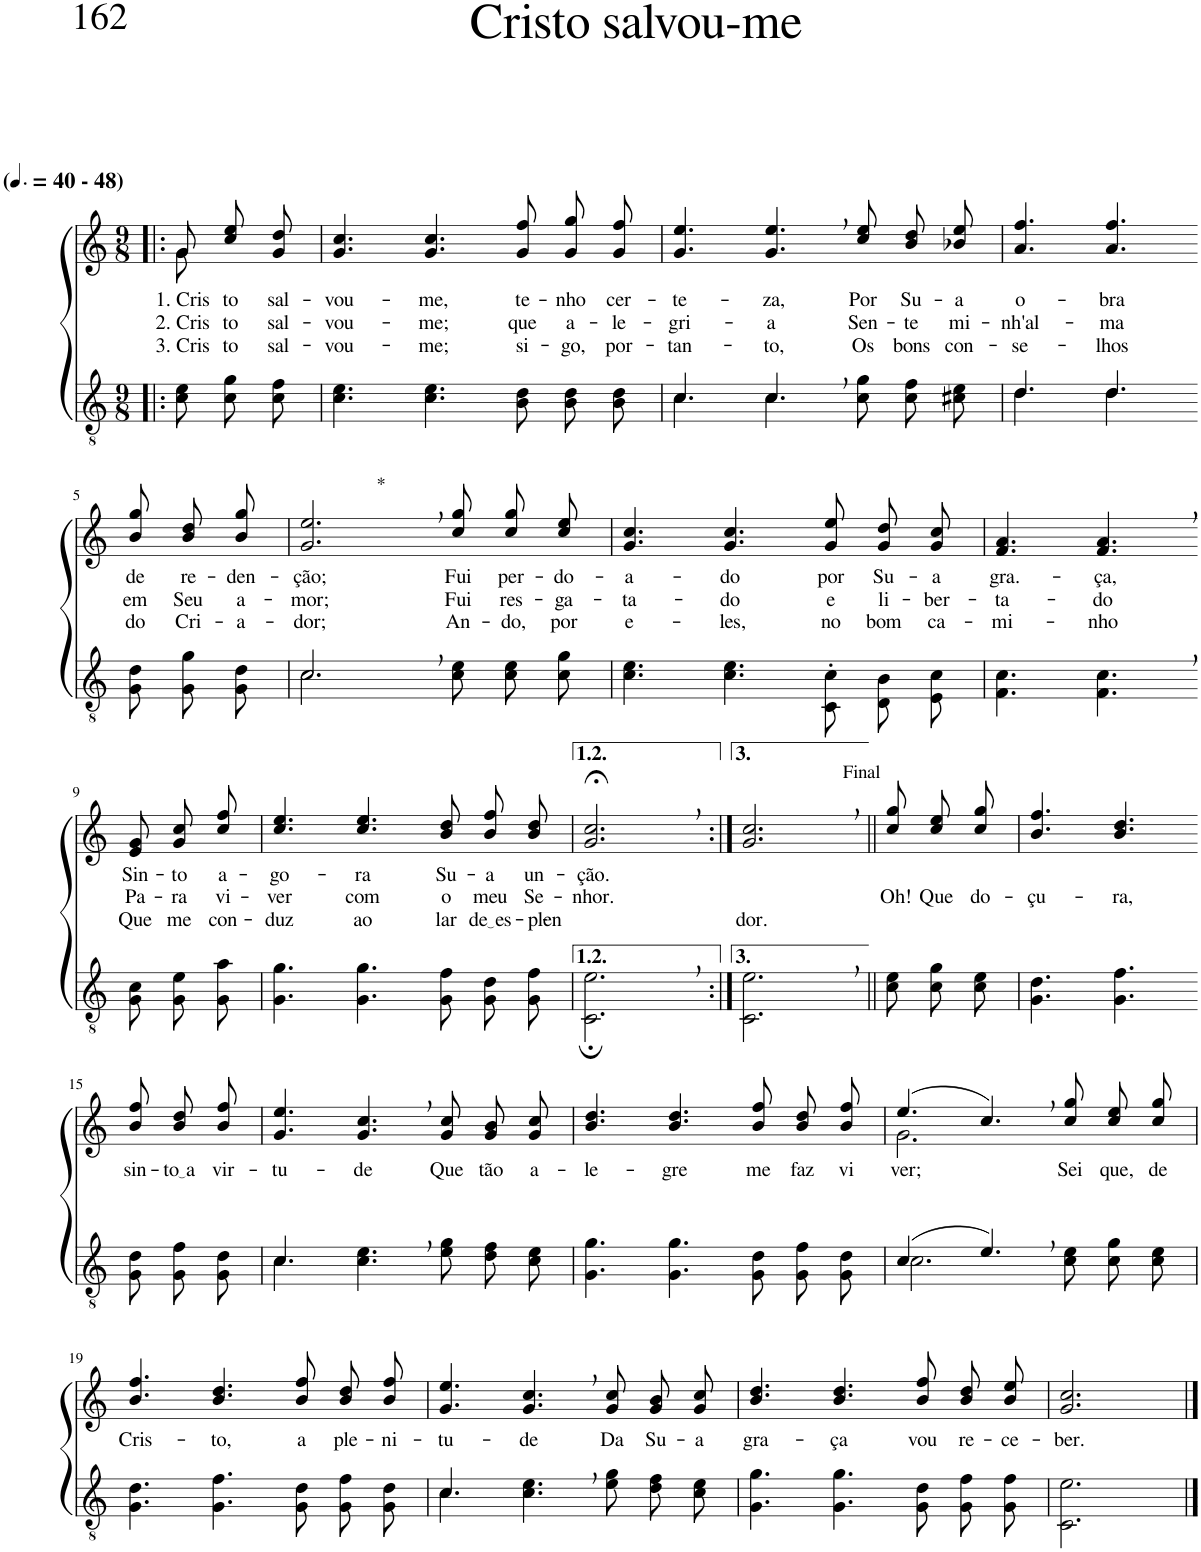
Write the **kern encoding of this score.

**kern	**kern	**text	**text	**text
*part2	*part1	*part1	*part1	*part1
*staff2	*staff1	*staff1	*staff1	*staff1
*I"Parte III e IV	*I"Parte I e II	*	*	*
*clefGv2	*clefG2	*	*	*
*Trd3c5	*Trd3c5	*	*	*
*k[]	*k[]	*	*	*
*M9/8	*M9/8	*	*	*
*MM60	*MM60	*	*	*
=1!|:	=1!|:	=1!|:	=1!|:	=1!|:
*	*^	*	*	*
!	!LO:TX:a:B:t=(	!	!	!	!
!	!LO:TX:a:B:t=- 48)	!	!	!	!
!	!	!	!LO:LY:b	!LO:LY:b	!LO:LY:b
8c\ 8e\L	8g\L	8g\	1. Cris-	2. Cris-	3. Cris-
!	!	!	!LO:LY:b	!LO:LY:b	!LO:LY:b
8c\ 8g\	8cc\ 8ee\	4ryy	-to	-to	-to
!	!	!	!LO:LY:b	!LO:LY:b	!LO:LY:b
8c\ 8f\J	8g\ 8dd\J	.	sal-	sal-	sal-
*	*v	*v	*	*	*
=2	=2	=2	=2	=2
!	!	!LO:LY:b	!LO:LY:b	!LO:LY:b
4.c\ 4.e\	4.g/ 4.cc/	-vou-	-vou-	-vou-
!	!	!LO:LY:b	!LO:LY:b	!LO:LY:b
4.c\ 4.e\	4.g/ 4.cc/	-me,	-me;	-me;
!	!	!LO:LY:b	!LO:LY:b	!LO:LY:b
8B\ 8d\L	8g\ 8ff\L	te-	que	si-
!	!	!LO:LY:b	!LO:LY:b	!LO:LY:b
8B\ 8d\	8g\ 8gg\	-nho	a-	-go,
!	!	!LO:LY:b	!LO:LY:b	!LO:LY:b
8B\ 8d\J	8g\ 8ff\J	cer-	-le-	por-
=3	=3	=3	=3	=3
*^	*	*	*	*
!	!	!	!LO:LY:b	!LO:LY:b	!LO:LY:b
4.c\	4.c/	4.g/ 4.ee/	-te-	-gri-	-tan-
!	!	!	!LO:LY:b	!LO:LY:b	!LO:LY:b
4.c,\	4.c/	4.g/, 4.ee/,	-za,	-a	-to,
!	!	!	!LO:LY:b	!LO:LY:b	!LO:LY:b
8c\ 8g\L	4.ryy	8cc\ 8ee\L	Por	Sen-	Os
!	!	!	!LO:LY:b	!LO:LY:b	!LO:LY:b
8c\ 8f\	.	8b\ 8dd\	Su-	-te	bons
!	!	!	!LO:LY:b	!LO:LY:b	!LO:LY:b
8c#X\ 8e\J	.	8b-X\ 8ee\J	-a	mi-	con-
=4	=4	=4	=4	=4	=4
!	!	!	!LO:LY:b	!LO:LY:b	!LO:LY:b
4.d/	4.d\	4.a/ 4.ff/	o-	-nh'al-	-se-
!	!	!	!LO:LY:b	!LO:LY:b	!LO:LY:b
4.d/	4.d\	4.a/ 4.ff/	-bra	-ma	-lhos
!!LO:LB:g=z
=5-	=5-	=5-	=5-	=5-	=5-
!	!	!	!LO:LY:b	!LO:LY:b	!LO:LY:b
*v	*v	*	*	*	*
8G\ 8d\L	8b\ 8gg\L	de	em	do
!	!	!LO:LY:b	!LO:LY:b	!LO:LY:b
8G\ 8g\	8b\ 8dd\	re-	Seu	Cri-
!	!	!LO:LY:b	!LO:LY:b	!LO:LY:b
8G\ 8d\J	8b\ 8gg\J	-den-	a-	-a-
=6	=6	=6	=6	=6
*^	*	*	*	*
!	!	!LO:TX:a:t=*	!	!	!
!	!	!	!LO:LY:b	!LO:LY:b	!LO:LY:b
2.c,\	2.c/	2.g/, 2.ee/,	-ção;	-mor;	-dor;
!	!	!	!LO:LY:b	!LO:LY:b	!LO:LY:b
8c\ 8e\L	4.ryy	8cc\ 8gg\L	Fui	Fui	An-
!	!	!	!LO:LY:b	!LO:LY:b	!LO:LY:b
8c\ 8e\	.	8cc\ 8gg\	per-	res-	-do,
!	!	!	!LO:LY:b	!LO:LY:b	!LO:LY:b
8c\ 8g\J	.	8cc\ 8ee\J	-do-	-ga-	por
*v	*v	*	*	*	*
=7	=7	=7	=7	=7
!	!	!LO:LY:b	!LO:LY:b	!LO:LY:b
4.c\ 4.e\	4.g/ 4.cc/	-a-	-ta-	e-
!	!	!LO:LY:b	!LO:LY:b	!LO:LY:b
4.c\ 4.e\	4.g/ 4.cc/	-do	-do	-les,
!	!	!LO:LY:b	!LO:LY:b	!LO:LY:b
8C'/ 8c'/L	8g/ 8ee/L	por	e	no
!	!	!LO:LY:b	!LO:LY:b	!LO:LY:b
8D/ 8B/	8g/ 8dd/	Su-	li-	bom
!	!	!LO:LY:b	!LO:LY:b	!LO:LY:b
8E/ 8c/J	8g/ 8cc/J	-a	-ber-	ca-
=8	=8	=8	=8	=8
!	!	!LO:LY:b	!LO:LY:b	!LO:LY:b
4.F\ 4.c\	4.f/ 4.a/	gra.-	-ta-	-mi-
!	!	!LO:LY:b	!LO:LY:b	!LO:LY:b
4.F\, 4.c\,	4.f/, 4.a/,	-ça,	-do	-nho
!!LO:LB:g=z
=9-	=9-	=9-	=9-	=9-
!	!	!LO:LY:b	!LO:LY:b	!LO:LY:b
8G\ 8c\L	8e\ 8g\L	Sin-	Pa-	Que
!	!	!LO:LY:b	!LO:LY:b	!LO:LY:b
8G\ 8e\	8g\ 8cc\	-to	-ra	me
!	!	!LO:LY:b	!LO:LY:b	!LO:LY:b
8G\ 8a\J	8cc\ 8ff\J	a-	vi-	con-
=10	=10	=10	=10	=10
!	!	!LO:LY:b	!LO:LY:b	!LO:LY:b
4.G\ 4.g\	4.cc/ 4.ee/	-go-	-ver	-duz
!	!	!LO:LY:b	!LO:LY:b	!LO:LY:b
4.G\ 4.g\	4.cc/ 4.ee/	-ra	com	ao
!	!	!LO:LY:b	!LO:LY:b	!LO:LY:b
8G\ 8f\L	8b\ 8dd\L	Su-	o	lar
!	!	!LO:LY:b	!LO:LY:b	!LO:LY:b
8G\ 8d\	8b\ 8ff\	-a	meu	de es
!	!	!LO:LY:b	!LO:LY:b	!LO:LY:b
8G\ 8f\J	8b\ 8dd\J	un-	Se-	-plen-
=11	=11	=11	=11	=11
!	!	!LO:LY:b	!LO:LY:b	!
2.C\;, 2.e\;,	2.g/;<, 2.cc/;<,	-ção.	-nhor.	.
=12:|!	=12:|!	=12:|!	=12:|!	=12:|!
!	!LO:TX:a:t=Final	!	!	!
!	!	!	!	!LO:LY:b
2.C\, 2.e\,	2.g/, 2.cc/,	.	.	-dor.
=13||	=13||	=13||	=13||	=13||
!	!	!	!LO:LY:b	!
8c\ 8e\L	8cc\ 8gg\L	.	Oh!	.
!	!	!	!LO:LY:b	!
8c\ 8g\	8cc\ 8ee\	.	Que	.
!	!	!	!LO:LY:b	!
8c\ 8e\J	8cc\ 8gg\J	.	do-	.
=14	=14	=14	=14	=14
!	!	!	!LO:LY:b	!
4.G\ 4.d\	4.b/ 4.ff/	.	-çu-	.
!	!	!	!LO:LY:b	!
4.G\ 4.f\	4.b/ 4.dd/	.	-ra,	.
!!LO:LB:g=z
=15-	=15-	=15-	=15-	=15-
!	!	!LO:LY:b	!	!
8G\ 8d\L	8b\ 8ff\L	sin-	.	.
!	!	!LO:LY:b	!	!
8G\ 8f\	8b\ 8dd\	to a	.	.
!	!	!LO:LY:b	!	!
8G\ 8d\J	8b\ 8ff\J	vir-	.	.
=16	=16	=16	=16	=16
*^	*	*	*	*
!	!	!	!LO:LY:b	!	!
4.c\	4.c/	4.g/ 4.ee/	-tu-	.	.
!	!	!	!LO:LY:b	!	!
4.c\, 4.e\,	2.ryy	4.g/, 4.cc/,	-de	.	.
!	!	!	!LO:LY:b	!	!
8e\ 8g\L	.	8g/ 8cc/L	Que	.	.
!	!	!	!LO:LY:b	!	!
8d\ 8f\	.	8g/ 8b/	tão	.	.
!	!	!	!LO:LY:b	!	!
8c\ 8e\J	.	8g/ 8cc/J	a-	.	.
*v	*v	*	*	*	*
=17	=17	=17	=17	=17
!	!	!LO:LY:b	!	!
4.G\ 4.g\	4.b/ 4.dd/	-le-	.	.
!	!	!LO:LY:b	!	!
4.G\ 4.g\	4.b/ 4.dd/	-gre	.	.
!	!	!LO:LY:b	!	!
8G\ 8d\L	8b\ 8ff\L	me	.	.
!	!	!LO:LY:b	!	!
8G\ 8f\	8b\ 8dd\	faz	.	.
!	!	!LO:LY:b	!	!
8G\ 8d\J	8b\ 8ff\J	vi-	.	.
=18	=18	=18	=18	=18
*^	*^	*	*	*
!	!	!	!	!LO:LY:b	!	!
(4.c/	2.c\	(4.ee/	2.g\	-ver;	.	.
4.e,/)	.	4.cc,/)	.	.	.	.
!	!	!	!	!LO:LY:b	!	!
4.ryy	8c\ 8e\L	8cc\ 8gg\L	4.ryy	Sei	.	.
!	!	!	!	!LO:LY:b	!	!
.	8c\ 8g\	8cc\ 8ee\	.	que,	.	.
!	!	!	!	!LO:LY:b	!	!
.	8c\ 8e\J	8cc\ 8gg\J	.	de	.	.
*v	*v	*	*	*	*	*
*	*v	*v	*	*	*
!!LO:LB:g=z
=19	=19	=19	=19	=19
*k[]	*k[]	*	*	*
*^	*	*	*	*
!	!	!	!LO:LY:b	!	!
*v	*v	*	*	*	*
4.G\ 4.d\	4.b/ 4.ff/	Cris-	.	.
!	!	!LO:LY:b	!	!
4.G\ 4.f\	4.b/ 4.dd/	-to,	.	.
!	!	!LO:LY:b	!	!
8G\ 8d\L	8b\ 8ff\L	a	.	.
!	!	!LO:LY:b	!	!
8G\ 8f\	8b\ 8dd\	ple-	.	.
!	!	!LO:LY:b	!	!
8G\ 8d\J	8b\ 8ff\J	-ni-	.	.
=20	=20	=20	=20	=20
*^	*	*	*	*
!	!	!	!LO:LY:b	!	!
4.c\	4.c/	4.g/ 4.ee/	-tu-	.	.
!	!	!	!LO:LY:b	!	!
4.c\, 4.e\,	2.ryy	4.g/, 4.cc/,	-de	.	.
!	!	!	!LO:LY:b	!	!
8e\ 8g\L	.	8g/ 8cc/L	Da	.	.
!	!	!	!LO:LY:b	!	!
8d\ 8f\	.	8g/ 8b/	Su-	.	.
!	!	!	!LO:LY:b	!	!
8c\ 8e\J	.	8g/ 8cc/J	-a	.	.
*v	*v	*	*	*	*
=21	=21	=21	=21	=21
!	!	!LO:LY:b	!	!
4.G\ 4.g\	4.b/ 4.dd/	gra-	.	.
!	!	!LO:LY:b	!	!
4.G\ 4.g\	4.b/ 4.dd/	-ça	.	.
!	!	!LO:LY:b	!	!
8G\ 8d\L	8b\ 8ff\L	vou	.	.
!	!	!LO:LY:b	!	!
8G\ 8f\	8b\ 8dd\	re-	.	.
!	!	!LO:LY:b	!	!
8G\ 8f\J	8b\ 8ee\J	-ce-	.	.
=22	=22	=22	=22	=22
!	!	!LO:LY:b	!	!
2.C\ 2.e\	2.g/ 2.cc/	-ber.	.	.
==	==	==	==	==
*-	*-	*-	*-	*-
